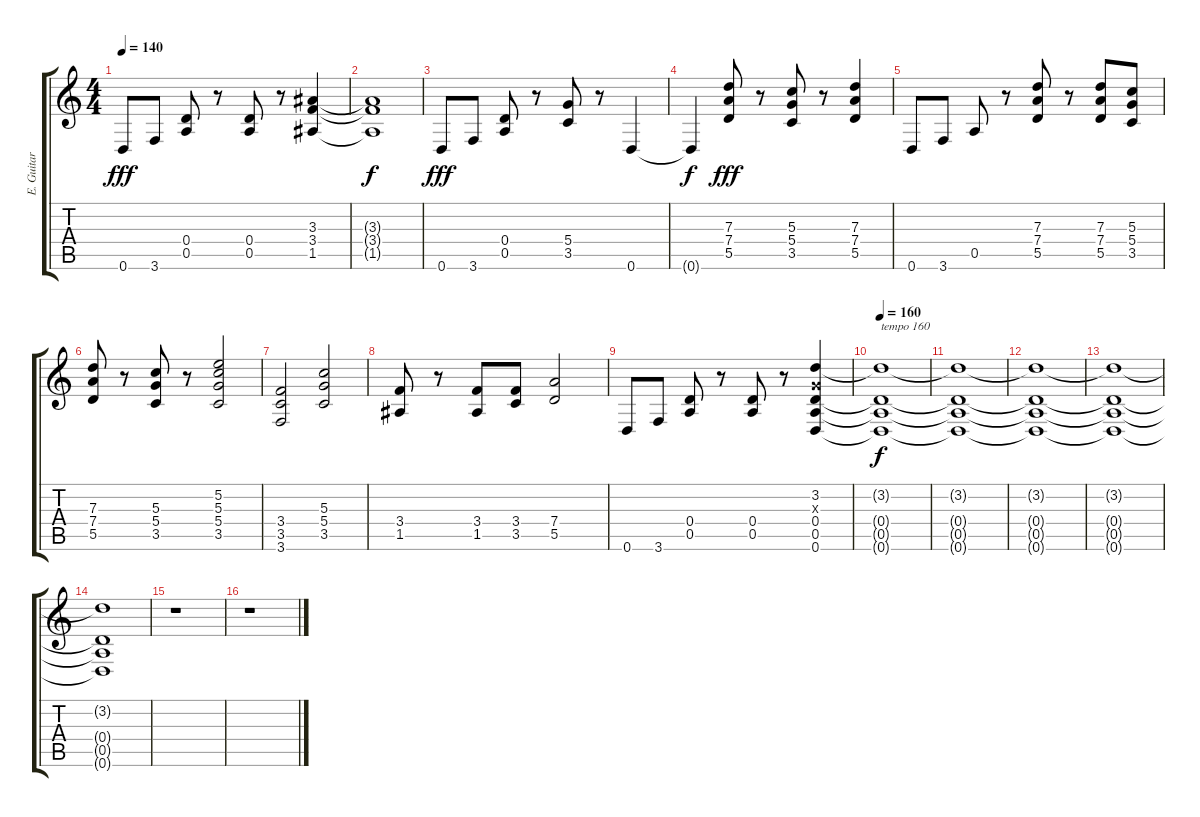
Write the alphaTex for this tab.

\track ("E. Guitar 3" "E. Guitar ") {instrument distortionguitar}
\staff {score tabs}
\tuning (E4 B3 G3 D3 A2 D2) {hide}
\ts (4 4)
\tempo 140
\clef g2
\ks c
0.6.8{dy fff} 3.6.8 (0.4 0.5).8 r.8 (0.4 0.5).8 r.8 (3.3 3.4 1.5).4 |
(3.3{t} 3.4{t} 1.5{t}).1{dy f} |
0.6.8{dy fff} 3.6.8 (0.4 0.5).8 r.8 (5.4 3.5).8 r.8 0.6.4 |
0.6{t}.4{dy f} (7.3 7.4 5.5).8{dy fff} r.8 (5.3 5.4 3.5).8 r.8 (7.3 7.4 5.5).4 |
0.6.8 3.6.8 0.5.8 r.8 (7.3 7.4 5.5).8 r.8 (7.3 7.4 5.5).8 (5.3 5.4 3.5).8 |
(7.3 7.4 5.5).8 r.8 (5.3 5.4 3.5).8 r.8 (5.2 5.3 5.4 3.5).2 |
(3.4 3.5 3.6).2 (5.3 5.4 3.5).2 |
(3.4 1.5).8 r.8 (3.4 1.5).8 (3.4 3.5).8 (7.4 5.5).2 |
0.6.8 3.6.8 (0.4 0.5).8 r.8 (0.4 0.5).8 r.8 (3.2 0.3{x} 0.4 0.5 0.6).4 |
\tempo 160
(3.2{t} 0.4{t} 0.5{t} 0.6{t}).1{txt "tempo 160" dy f} |
(3.2{t} 0.4{t} 0.5{t} 0.6{t}).1 |
(3.2{t} 0.4{t} 0.5{t} 0.6{t}).1 |
(3.2{t} 0.4{t} 0.5{t} 0.6{t}).1 |
(3.2{t} 0.4{t} 0.5{t} 0.6{t}).1 |
r.1 |
r.1
